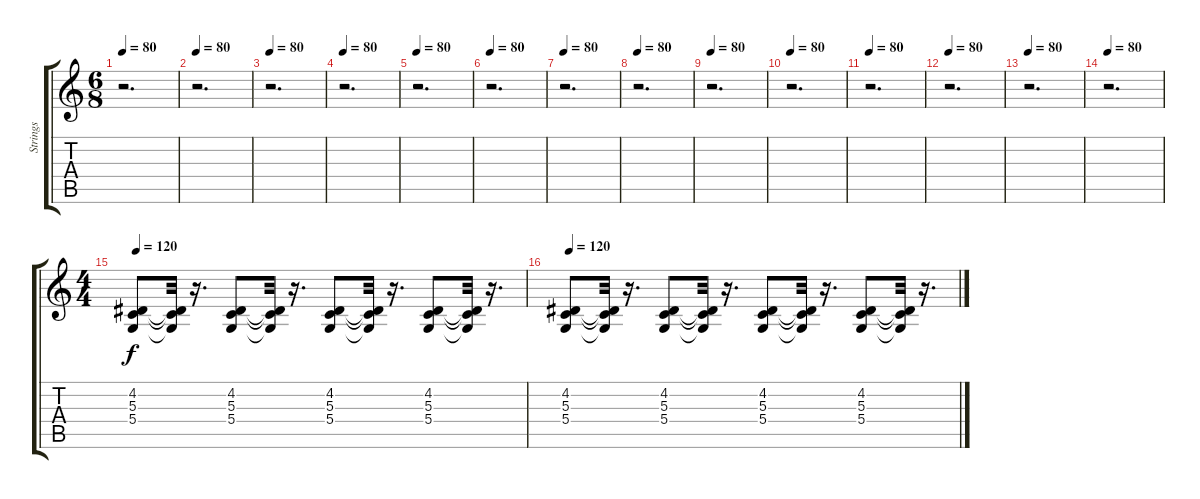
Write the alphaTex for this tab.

\track ("Strings" "Strings") {instrument stringensemble1}
\staff {score tabs}
\tuning (E4 B3 G3 D3 A2 E2) {hide}
\ts (6 8)
\tempo 80
\clef g2
\ks c
r.2{d dy f} |
\tempo 80
r.2{d} |
\tempo 80
r.2{d} |
\tempo 80
r.2{d} |
\tempo 80
r.2{d} |
\tempo 80
r.2{d} |
\tempo 80
r.2{d} |
\tempo 80
r.2{d} |
\tempo 80
r.2{d} |
\tempo 80
r.2{d} |
\tempo 80
r.2{d} |
\tempo 80
r.2{d} |
\tempo 80
r.2{d} |
\tempo 80
r.2{d} |
\ts (4 4)
\tempo 120
(4.2 5.3 5.4).8{volume 9} (4.2{t} 5.3{t} 5.4{t}).32 r.16{d} (4.2 5.3 5.4).8 (4.2{t} 5.3{t} 5.4{t}).32 r.16{d} (4.2 5.3 5.4).8 (4.2{t} 5.3{t} 5.4{t}).32 r.16{d} (4.2 5.3 5.4).8 (4.2{t} 5.3{t} 5.4{t}).32 r.16{d} |
\tempo 120
(4.2 5.3 5.4).8 (4.2{t} 5.3{t} 5.4{t}).32 r.16{d} (4.2 5.3 5.4).8 (4.2{t} 5.3{t} 5.4{t}).32 r.16{d} (4.2 5.3 5.4).8 (4.2{t} 5.3{t} 5.4{t}).32 r.16{d} (4.2 5.3 5.4).8 (4.2{t} 5.3{t} 5.4{t}).32 r.16{d}
